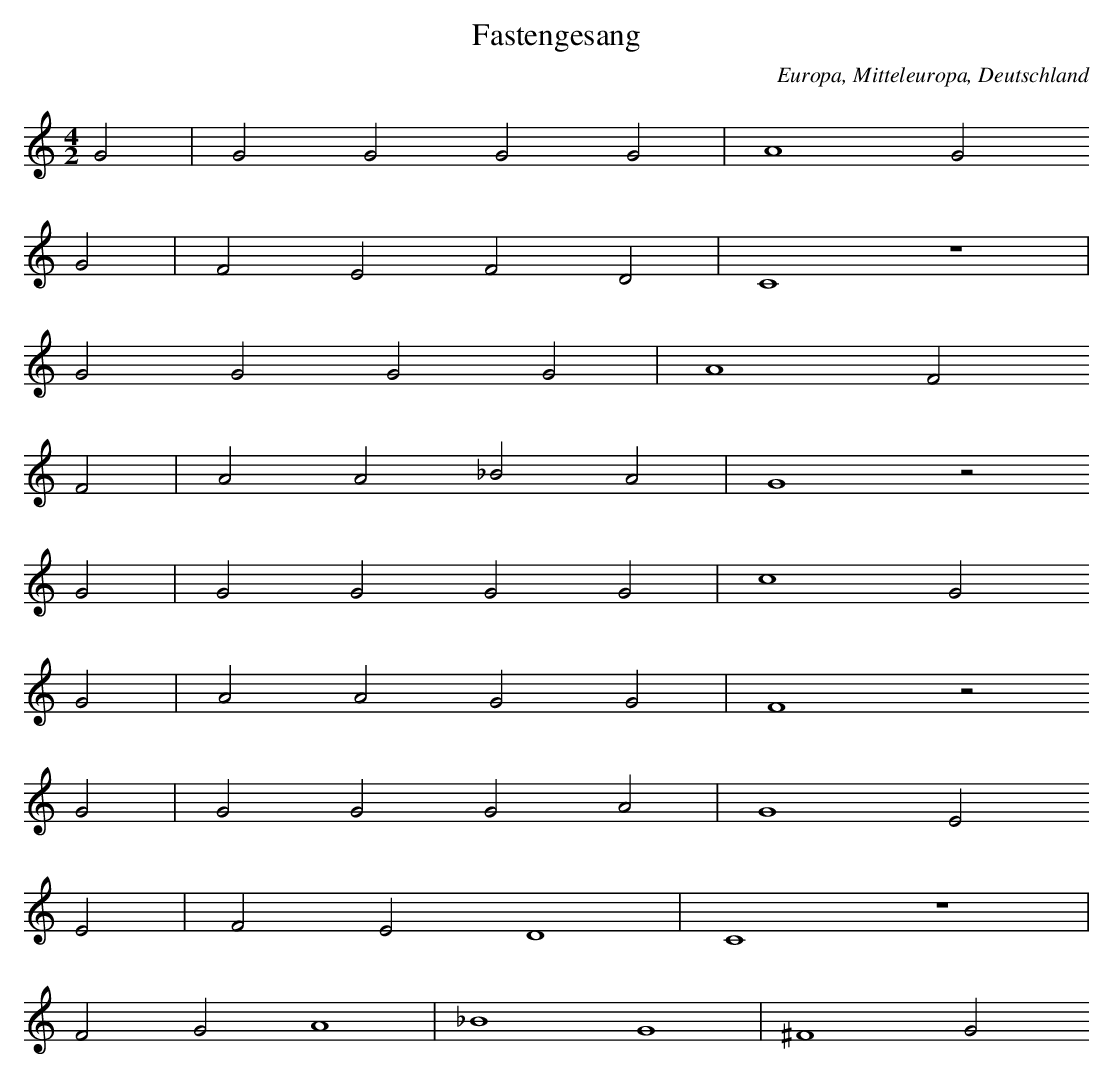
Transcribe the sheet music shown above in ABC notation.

X:1
T: Fastengesang
O: Europa, Mitteleuropa, Deutschland
M: 4/2
L: 1/2
K: C
G | GGGG | A2G
G | FEFD | C2z2 |
GGGG | A2F
F | AA_BA | G2z
G | GGGG | c2G
G | AAGG | F2z
G | GGGA | G2E
E | FED2 | C2z2 |
FGA2 | _B2G2 | ^F2G
